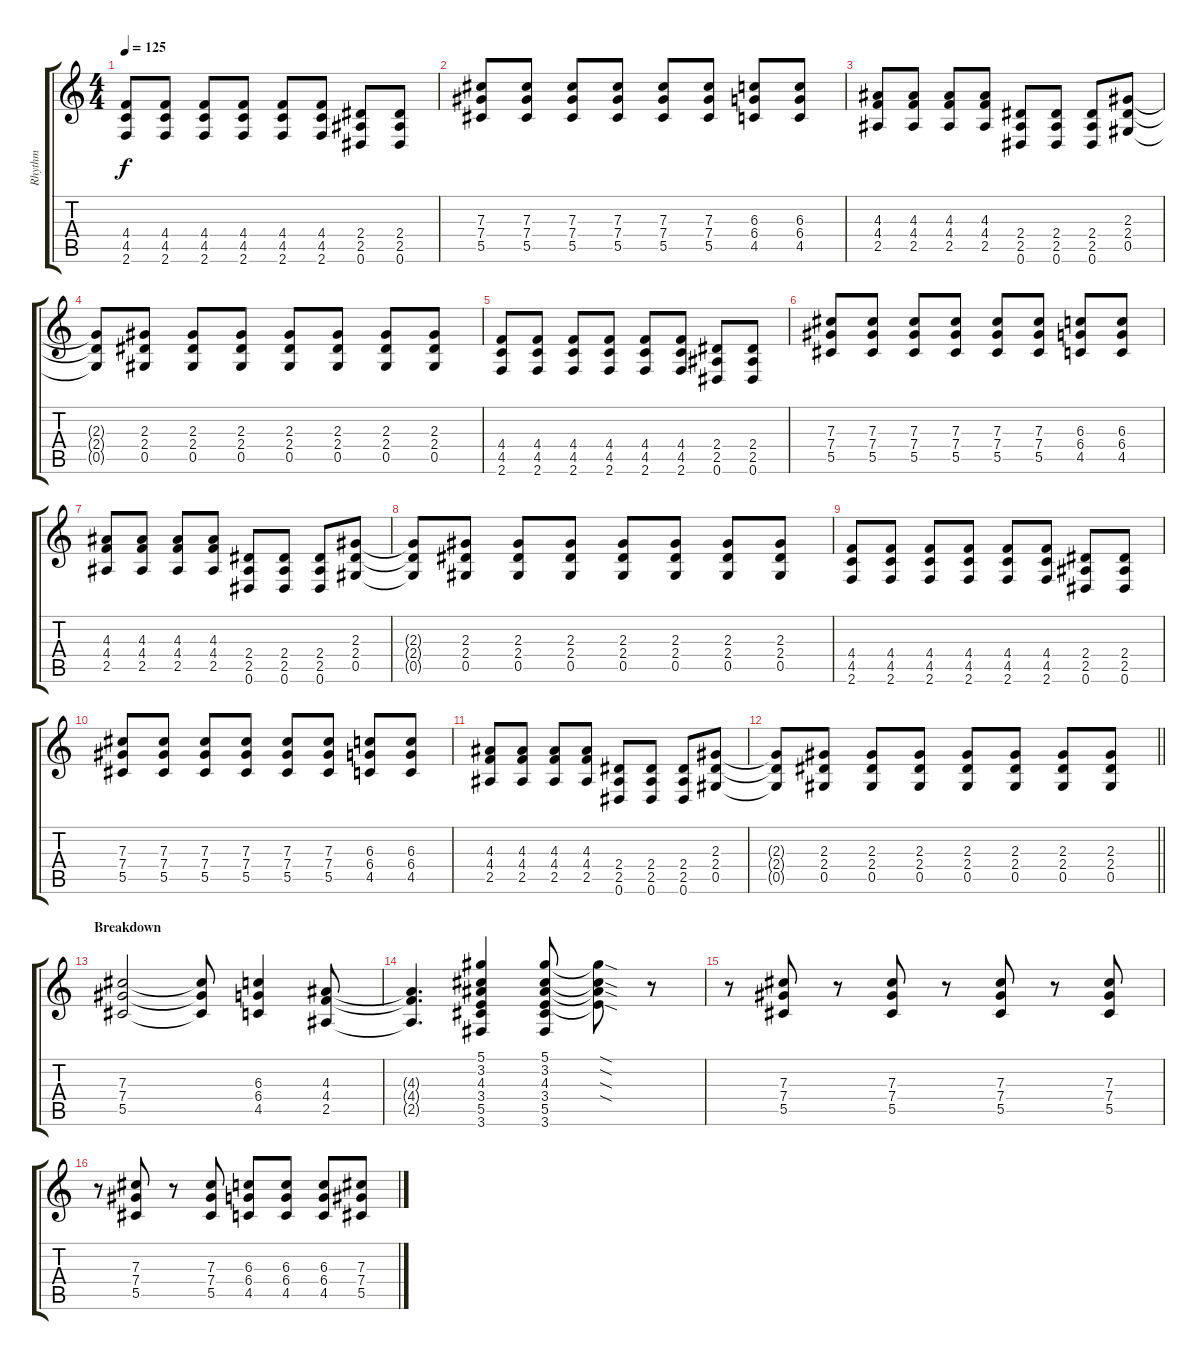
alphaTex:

\track ("Rhythm" "Rhythm") {instrument distortionguitar}
\staff {score tabs}
\tuning (Eb4 Bb3 Gb3 Db3 Ab2 Eb2) {hide}
\ts (4 4)
\tempo 125
\clef g2
\ks c
(4.4 4.5 2.6).8{dy f} (4.4 4.5 2.6).8 (4.4 4.5 2.6).8 (4.4 4.5 2.6).8 (4.4 4.5 2.6).8 (4.4 4.5 2.6).8 (2.4 2.5 0.6).8 (2.4 2.5 0.6).8 |
(7.3 7.4 5.5).8 (7.3 7.4 5.5).8 (7.3 7.4 5.5).8 (7.3 7.4 5.5).8 (7.3 7.4 5.5).8 (7.3 7.4 5.5).8 (6.3 6.4 4.5).8 (6.3 6.4 4.5).8 |
(4.3 4.4 2.5).8 (4.3 4.4 2.5).8 (4.3 4.4 2.5).8 (4.3 4.4 2.5).8 (2.4 2.5 0.6).8 (2.4 2.5 0.6).8 (2.4 2.5 0.6).8 (2.3 2.4 0.5).8 |
(2.3{t} 2.4{t} 0.5{t}).8 (2.3 2.4 0.5).8 (2.3 2.4 0.5).8 (2.3 2.4 0.5).8 (2.3 2.4 0.5).8 (2.3 2.4 0.5).8 (2.3 2.4 0.5).8 (2.3 2.4 0.5).8 |
(4.4 4.5 2.6).8 (4.4 4.5 2.6).8 (4.4 4.5 2.6).8 (4.4 4.5 2.6).8 (4.4 4.5 2.6).8 (4.4 4.5 2.6).8 (2.4 2.5 0.6).8 (2.4 2.5 0.6).8 |
(7.3 7.4 5.5).8 (7.3 7.4 5.5).8 (7.3 7.4 5.5).8 (7.3 7.4 5.5).8 (7.3 7.4 5.5).8 (7.3 7.4 5.5).8 (6.3 6.4 4.5).8 (6.3 6.4 4.5).8 |
(4.3 4.4 2.5).8 (4.3 4.4 2.5).8 (4.3 4.4 2.5).8 (4.3 4.4 2.5).8 (2.4 2.5 0.6).8 (2.4 2.5 0.6).8 (2.4 2.5 0.6).8 (2.3 2.4 0.5).8 |
(2.3{t} 2.4{t} 0.5{t}).8 (2.3 2.4 0.5).8 (2.3 2.4 0.5).8 (2.3 2.4 0.5).8 (2.3 2.4 0.5).8 (2.3 2.4 0.5).8 (2.3 2.4 0.5).8 (2.3 2.4 0.5).8 |
(4.4 4.5 2.6).8 (4.4 4.5 2.6).8 (4.4 4.5 2.6).8 (4.4 4.5 2.6).8 (4.4 4.5 2.6).8 (4.4 4.5 2.6).8 (2.4 2.5 0.6).8 (2.4 2.5 0.6).8 |
(7.3 7.4 5.5).8 (7.3 7.4 5.5).8 (7.3 7.4 5.5).8 (7.3 7.4 5.5).8 (7.3 7.4 5.5).8 (7.3 7.4 5.5).8 (6.3 6.4 4.5).8 (6.3 6.4 4.5).8 |
(4.3 4.4 2.5).8 (4.3 4.4 2.5).8 (4.3 4.4 2.5).8 (4.3 4.4 2.5).8 (2.4 2.5 0.6).8 (2.4 2.5 0.6).8 (2.4 2.5 0.6).8 (2.3 2.4 0.5).8 |
\barLineRight lightlight
(2.3{t} 2.4{t} 0.5{t}).8 (2.3 2.4 0.5).8 (2.3 2.4 0.5).8 (2.3 2.4 0.5).8 (2.3 2.4 0.5).8 (2.3 2.4 0.5).8 (2.3 2.4 0.5).8 (2.3 2.4 0.5).8 |
\section ("" "Breakdown")
(7.3 7.4 5.5).2 (7.3{t} 7.4{t} 5.5{t}).8 (6.3 6.4 4.5).4 (4.3 4.4 2.5).8 |
(4.3{t} 4.4{t} 2.5{t}).4{d} (5.1 3.2 4.3 3.4 5.5 3.6).4 (5.1 3.2 4.3 3.4 5.5 3.6).8 (5.1{sod t} 3.2{sod t} 4.3{sod t} 3.4{sod t}).8 r.8 |
r.8 (7.3 7.4 5.5).8 r.8 (7.3 7.4 5.5).8 r.8 (7.3 7.4 5.5).8 r.8 (7.3 7.4 5.5).8 |
r.8 (7.3 7.4 5.5).8 r.8 (7.3 7.4 5.5).8 (6.3 6.4 4.5).8 (6.3 6.4 4.5).8 (6.3 6.4 4.5).8 (7.3 7.4 5.5).8
